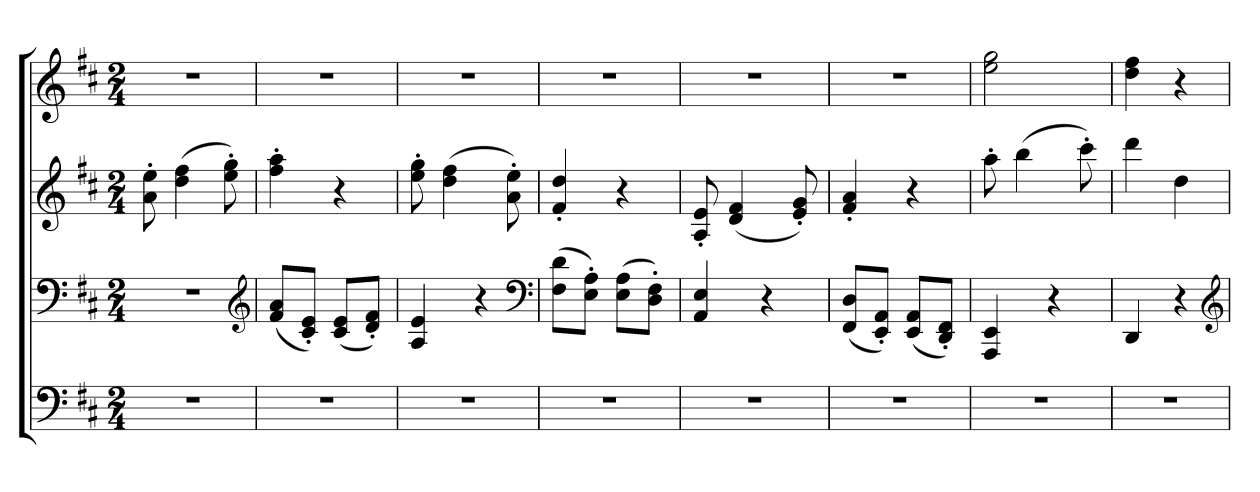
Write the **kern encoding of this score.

**kern	**kern	**kern	**kern
*part4	*part3	*part2	*part1
*staff4	*staff3	*staff2	*staff1
*clefF4	*clefF4	*clefG2	*clefG2
*k[f#c#]	*k[f#c#]	*k[f#c#]	*k[f#c#]
*D:	*D:	*D:	*D:
*M2/4	*M2/4	*M2/4	*M2/4
=	=	=	=
2r	2r	8a' 8ee'	2r
.	.	(4dd 4ff#	.
.	.	8ee' 8gg')	.
*	*clefG2	*	*
=	=	=	=
2r	(8f# 8aL	4ff#' 4aa'	2r
.	8c#' 8e'J)	.	.
.	(8c# 8eL	4r	.
.	8d' 8f#'J)	.	.
=	=	=	=
2r	4A 4e	8ee' 8gg'	2r
.	.	(4dd 4ff#	.
.	4r	.	.
.	.	8a' 8ee')	.
*	*clefF4	*	*
=	=	=	=
2r	(8F# 8dL	4f#' 4dd'	2r
.	8E' 8A'J)	.	.
.	(8E 8AL	4r	.
.	8D' 8F#'J)	.	.
=	=	=	=
2r	4AA 4E	8A' 8e'	2r
.	.	(4d 4f#	.
.	4r	.	.
.	.	8e' 8g')	.
=	=	=	=
2r	(8FF# 8DL	4f#' 4a'	2r
.	8EE' 8AA'J)	.	.
.	(8EE 8AAL	4r	.
.	8DD' 8FF#'J)	.	.
=	=	=	=
2r	4AAA 4EE	8aa'	2ee 2gg
.	.	(4bb	.
.	4r	.	.
.	.	8ccc#')	.
=	=	=	=
2r	4DD	4ddd	4dd 4ff#
.	4r	4dd	4r
*	*clefG2	*	*
=	=	=	=
*-	*-	*-	*-
